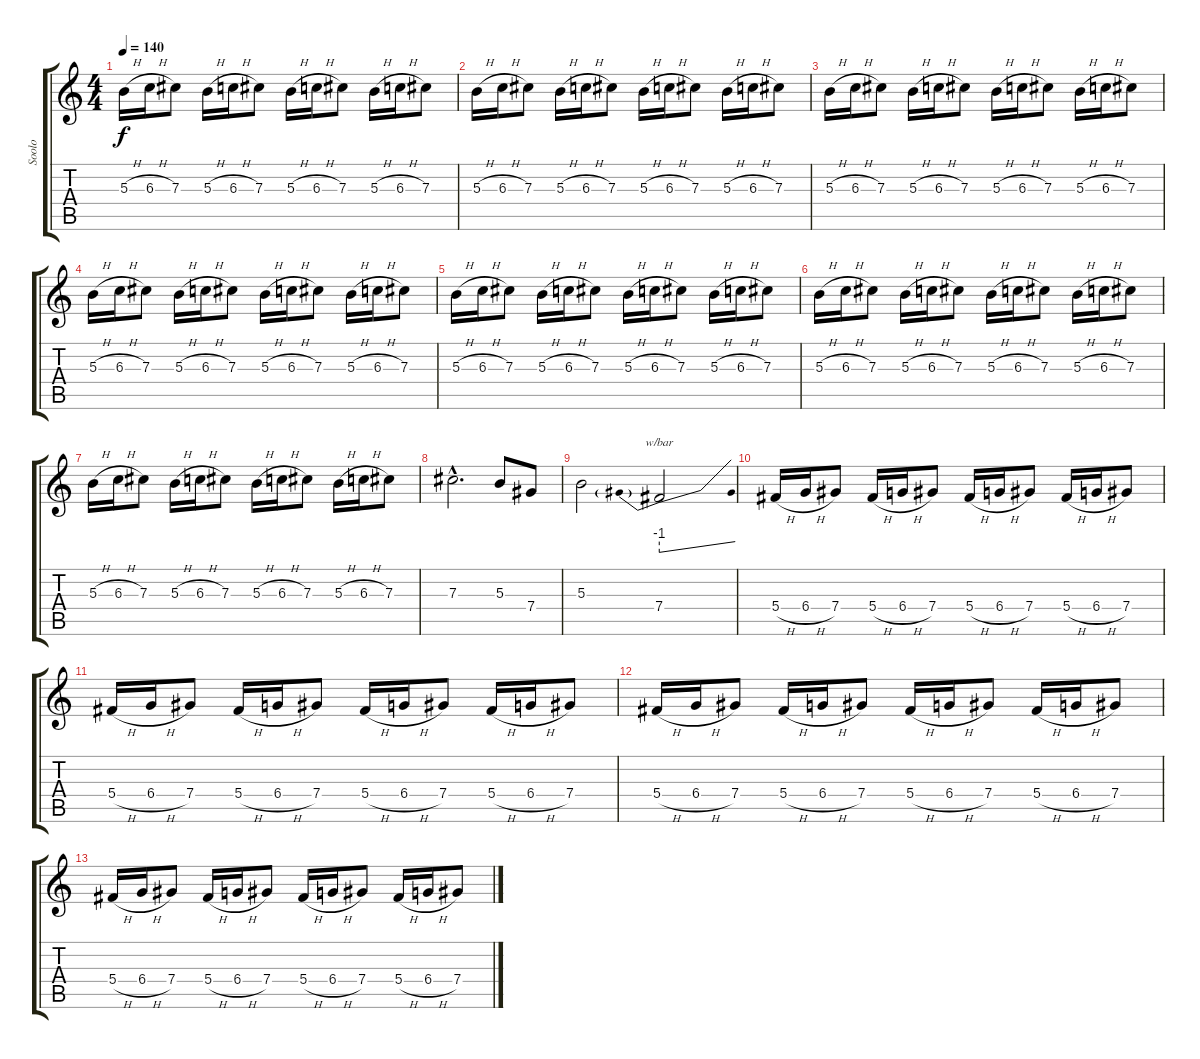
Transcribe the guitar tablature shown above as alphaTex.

\track ("Soolo" "Soolo") {instrument overdrivenguitar}
\staff {score tabs}
\tuning (Eb4 Bb3 Gb3 Db3 Ab2 Db2) {hide}
\ts (4 4)
\tempo 140
\clef g2
\ks c
5.3{h}.16{dy f} 6.3{h}.16 7.3.8 5.3{h}.16 6.3{h}.16 7.3.8 5.3{h}.16 6.3{h}.16 7.3.8 5.3{h}.16 6.3{h}.16 7.3.8 |
5.3{h}.16{volume 6} 6.3{h}.16 7.3.8 5.3{h}.16 6.3{h}.16 7.3.8 5.3{h}.16 6.3{h}.16 7.3.8 5.3{h}.16 6.3{h}.16 7.3.8 |
5.3{h}.16 6.3{h}.16 7.3.8 5.3{h}.16 6.3{h}.16 7.3.8 5.3{h}.16 6.3{h}.16 7.3.8 5.3{h}.16 6.3{h}.16 7.3.8 |
5.3{h}.16 6.3{h}.16 7.3.8 5.3{h}.16 6.3{h}.16 7.3.8 5.3{h}.16 6.3{h}.16 7.3.8 5.3{h}.16 6.3{h}.16 7.3.8 |
5.3{h}.16 6.3{h}.16 7.3.8 5.3{h}.16 6.3{h}.16 7.3.8 5.3{h}.16 6.3{h}.16 7.3.8 5.3{h}.16 6.3{h}.16 7.3.8 |
5.3{h}.16{volume 2} 6.3{h}.16 7.3.8 5.3{h}.16 6.3{h}.16 7.3.8 5.3{h}.16 6.3{h}.16 7.3.8 5.3{h}.16 6.3{h}.16 7.3.8 |
5.3{h}.16 6.3{h}.16 7.3.8 5.3{h}.16 6.3{h}.16 7.3.8 5.3{h}.16 6.3{h}.16 7.3.8 5.3{h}.16 6.3{h}.16 7.3.8 |
7.3{hac}.2{d} 5.3.8 7.4.8 |
5.3.2 7.4.2{tbe (predivedive default 0 -4 60 0)} |
5.4{h}.16{volume 0} 6.4{h}.16 7.4.8 5.4{h}.16 6.4{h}.16 7.4.8 5.4{h}.16 6.4{h}.16 7.4.8 5.4{h}.16 6.4{h}.16 7.4.8 |
5.4{h}.16 6.4{h}.16 7.4.8 5.4{h}.16 6.4{h}.16 7.4.8 5.4{h}.16 6.4{h}.16 7.4.8 5.4{h}.16 6.4{h}.16 7.4.8 |
5.4{h}.16 6.4{h}.16 7.4.8 5.4{h}.16 6.4{h}.16 7.4.8 5.4{h}.16 6.4{h}.16 7.4.8 5.4{h}.16 6.4{h}.16 7.4.8 |
5.4{h}.16 6.4{h}.16 7.4.8 5.4{h}.16 6.4{h}.16 7.4.8 5.4{h}.16 6.4{h}.16 7.4.8 5.4{h}.16 6.4{h}.16 7.4.8
